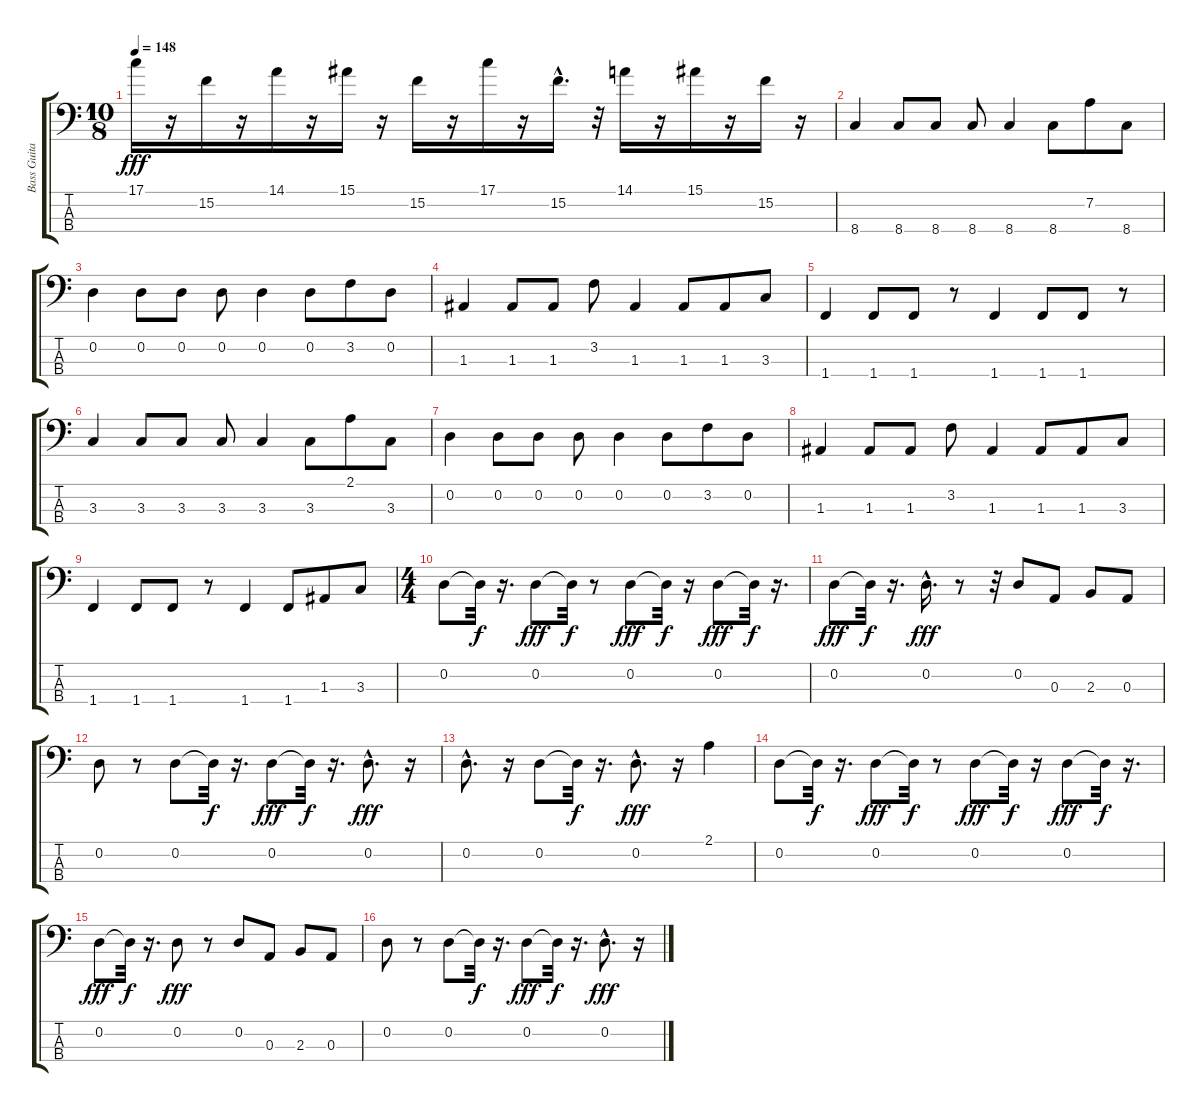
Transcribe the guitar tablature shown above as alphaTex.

\track ("Bass Guitar" "Bass Guita") {instrument fretlessbass}
\staff {score tabs}
\tuning (G2 D2 A1 E1) {hide}
\ts (10 8)
\tempo 148
\clef f4
\ks c
17.1.16{dy fff} r.16 15.2.16 r.16 14.1.16 r.16 15.1.16 r.16 15.2.16 r.16 17.1.16 r.16 15.2{hac}.16{d} r.32 14.1.16 r.16 15.1.16 r.16 15.2.16 r.16 |
8.4.4{instrument electricbassfinger} 8.4.8 8.4.8 8.4.8 8.4.4 8.4.8 7.2.8 8.4.8 |
0.2.4 0.2.8 0.2.8 0.2.8 0.2.4 0.2.8 3.2.8 0.2.8 |
1.3.4 1.3.8 1.3.8 3.2.8 1.3.4 1.3.8 1.3.8 3.3.8 |
1.4.4 1.4.8 1.4.8 r.8 1.4.4 1.4.8 1.4.8 r.8 |
3.3.4 3.3.8 3.3.8 3.3.8 3.3.4 3.3.8 2.1.8 3.3.8 |
0.2.4 0.2.8 0.2.8 0.2.8 0.2.4 0.2.8 3.2.8 0.2.8 |
1.3.4 1.3.8 1.3.8 3.2.8 1.3.4 1.3.8 1.3.8 3.3.8 |
1.4.4 1.4.8 1.4.8 r.8 1.4.4 1.4.8 1.3.8 3.3.8 |
\ts (4 4)
0.2.8 0.2{t}.32{dy f} r.16{d} 0.2.8{dy fff} 0.2{t}.32{dy f} r.8 0.2.8{dy fff} 0.2{t}.32{dy f} r.16 0.2.8{dy fff} 0.2{t}.32{dy f} r.16{d} |
0.2.8{dy fff} 0.2{t}.32{dy f} r.16{d} 0.2{hac}.16{d dy fff} r.8 r.32 0.2.8 0.3.8 2.3.8 0.3.8 |
0.2.8 r.8 0.2.8 0.2{t}.32{dy f} r.16{d} 0.2.8{dy fff} 0.2{t}.32{dy f} r.16{d} 0.2{hac}.8{d dy fff} r.16 |
0.2{hac}.8{d} r.16 0.2.8 0.2{t}.32{dy f} r.16{d} 0.2{hac}.8{d dy fff} r.16 2.1.4 |
0.2.8 0.2{t}.32{dy f} r.16{d} 0.2.8{dy fff} 0.2{t}.32{dy f} r.8 0.2.8{dy fff} 0.2{t}.32{dy f} r.16 0.2.8{dy fff} 0.2{t}.32{dy f} r.16{d} |
0.2.8{dy fff} 0.2{t}.32{dy f} r.16{d} 0.2.8{dy fff} r.8 0.2.8 0.3.8 2.3.8 0.3.8 |
0.2.8 r.8 0.2.8 0.2{t}.32{dy f} r.16{d} 0.2.8{dy fff} 0.2{t}.32{dy f} r.16{d} 0.2{hac}.8{d dy fff} r.16
